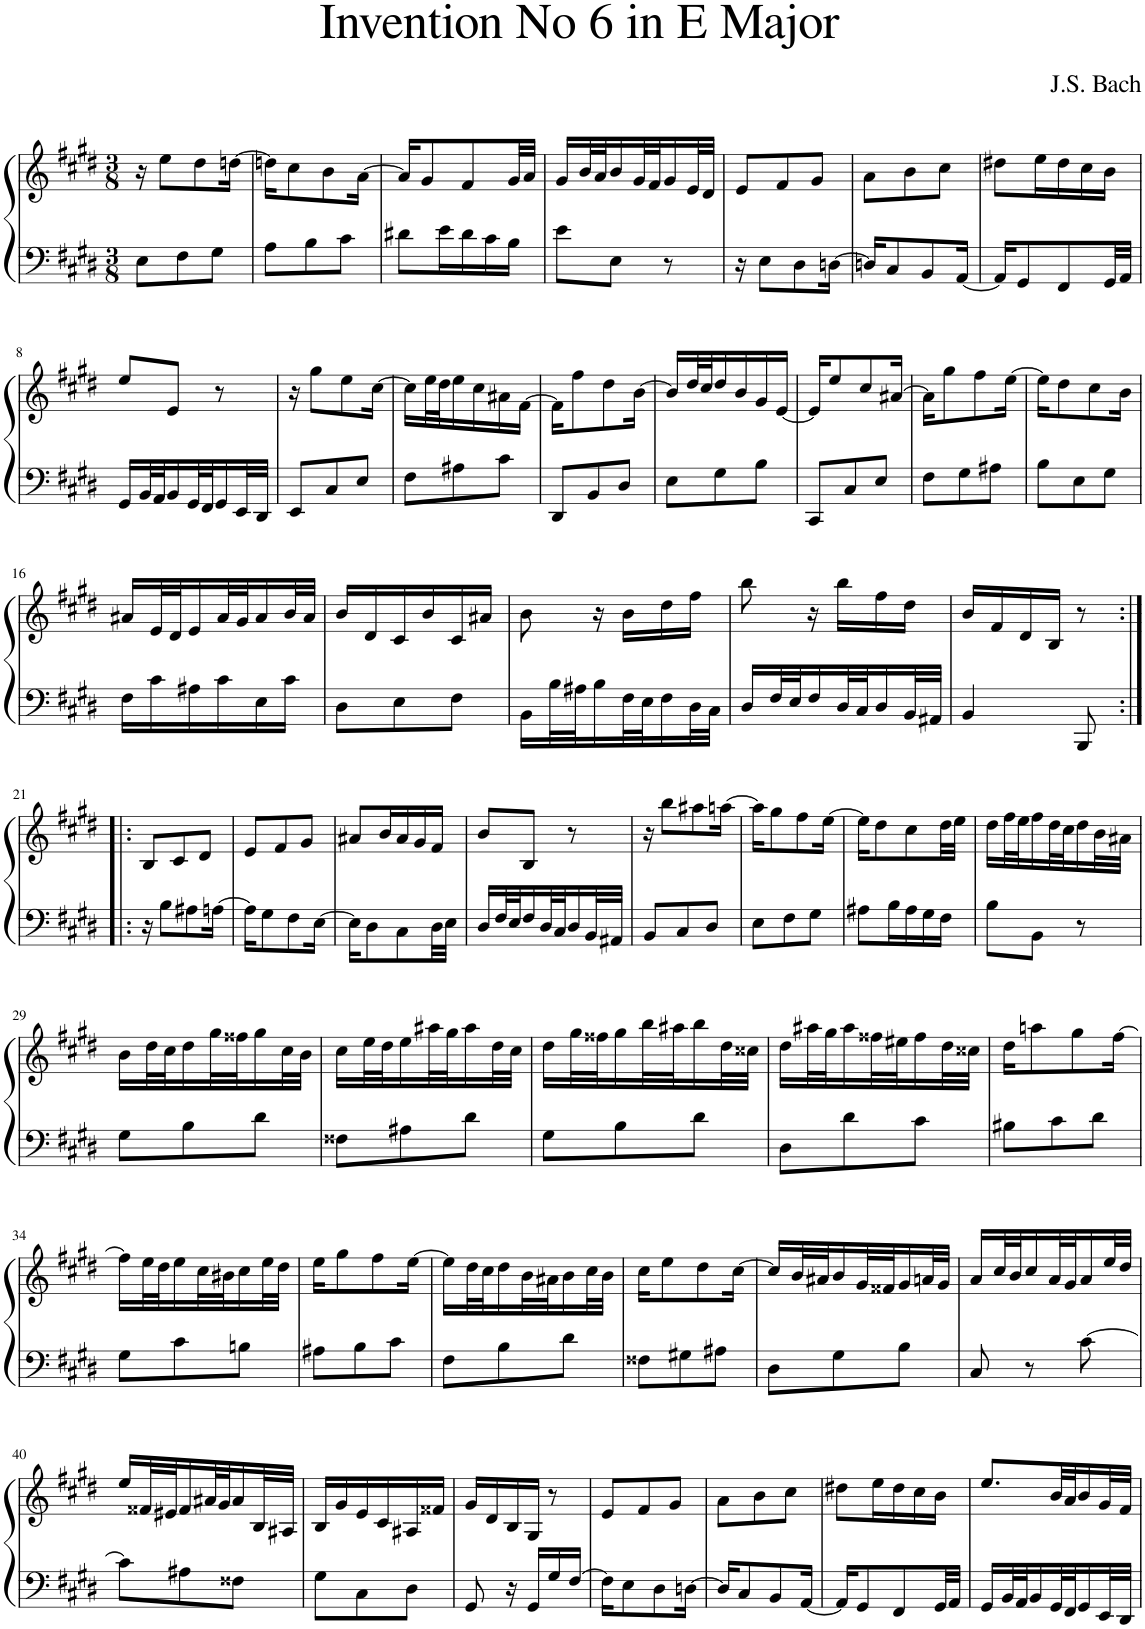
**kern	**kern
*part1	*part1
*staff2	*staff1
*I"Piano	*
*I'Pno.	*
*clefF4	*clefG2
*k[f#c#g#d#]	*k[f#c#g#d#]
*M3/8	*M3/8
=1	=1
8E\L	16r
.	8ee\L
8F#\	.
.	8dd#\
8G#\J	.
.	[16ddn\Jk
=2	=2
8A\L	16ddn\KL]
.	8cc#\
8B\	.
.	8b\
8c#\J	.
.	[16a\Jk
=3	=3
8d#X\L	16a/KL]
.	8g#/
16e\L	.
16d#\	8f#/
16c#\	.
16B\JJ	32g#/LL
.	32a/JJJ
=4	=4
8e\L	16g#/LL
.	32b/L
.	32a/J
8E\J	16b/
.	32g#/L
.	32f#/J
8r	16g#/
.	32e/L
.	32d#/JJJ
=5	=5
16r	8e/L
8E\L	.
.	8f#/
8D#\	.
.	8g#/J
[16Dn\Jk	.
=6	=6
16Dn/KL]	8a\L
8C#/	.
.	8b\
8BB/	.
.	8cc#\J
[16AA/Jk	.
=7	=7
16AA/KL]	8dd#X\L
8GG#/	.
.	16ee\L
8FF#/	16dd#\
.	16cc#\
32GG#/LL	16b\JJ
32AA/JJJ	.
!!LO:LB:g=z
=8	=8
16GG#/LL	8ee/L
32BB/L	.
32AA/J	.
16BB/	8e/J
32GG#/L	.
32FF#/J	.
16GG#/	8r
32EE/L	.
32DD#/JJJ	.
=9	=9
8EE/L	16r
.	8gg#\L
8C#/	.
.	8ee\
8E/J	.
.	[16cc#\Jk
=10	=10
8F#\L	16cc#\LL]
.	32ee\L
.	32dd#\J
8A#X\	16ee\
.	16cc#\
8c#\J	16a#X\
.	[16f#\JJ
=11	=11
8DD#/L	16f#\KL]
.	8ff#\
8BB/	.
.	8dd#\
8D#/J	.
.	[16b\Jk
=12	=12
8E\L	16b/LL]
.	32dd#/L
.	32cc#/J
8G#\	16dd#/
.	16b/
8B\J	16g#/
.	[16e/JJ
=13	=13
8CC#/L	16e/KL]
.	8ee/
8C#/	.
.	8cc#/
8E/J	.
.	[16a#X/Jk
=14	=14
8F#\L	16a#\KL]
.	8gg#\
8G#\	.
.	8ff#\
8A#X\J	.
.	[16ee\Jk
=15	=15
8B\L	16ee\KL]
.	8dd#\
8E\	.
.	8cc#\
8G#\J	.
.	16b\Jk
!!LO:LB:g=z
=16	=16
16F#\LL	16a#X/LL
16c#\	32e/L
.	32d#/J
16A#X\	16e/
16c#\	32a#/L
.	32g#/J
16E\	16a#/
16c#\JJ	32b/L
.	32a#/JJJ
=17	=17
8D#\L	16b/LL
.	16d#/
8E\	16c#/
.	16b/
8F#\J	16c#/
.	16a#X/JJ
=18	=18
16BB\LL	8b\
32B\L	.
32A#X\J	.
16B\	16r
32F#\L	16b\LL
32E\J	.
16F#\	16dd#\
32D#\L	16ff#\JJ
32C#\JJJ	.
=19	=19
16D#/LL	8bb\
32F#/L	.
32E/J	.
16F#/	16r
32D#/L	16bb\LL
32C#/J	.
16D#/	16ff#\
32BB/L	16dd#\JJ
32AA#X/JJJ	.
=20	=20
4BB/	16b/LL
.	16f#/
.	16d#/
.	16B/JJ
8BBB/	8r
!!LO:LB:g=z
=21:|!|:	=21:|!|:
16r	8B/L
8B\L	.
.	8c#/
8A#X\	.
.	8d#/J
[16An\Jk	.
=22	=22
16A\KL]	8e/L
8G#\	.
.	8f#/
8F#\	.
.	8g#/J
[16E\Jk	.
=23	=23
16E\KL]	8a#X/L
8D#\	.
.	16b/L
8C#\	16a#/
.	16g#/
32D#\LL	16f#/JJ
32E\JJJ	.
=24	=24
16D#/LL	8b/L
32F#/L	.
32E/J	.
16F#/	8B/J
32D#/L	.
32C#/J	.
16D#/	8r
32BB/L	.
32AA#X/JJJ	.
=25	=25
8BB/L	16r
.	8bb\L
8C#/	.
.	8aa#X\
8D#/J	.
.	[16aan\Jk
=26	=26
8E\L	16aa\KL]
.	8gg#\
8F#\	.
.	8ff#\
8G#\J	.
.	[16ee\Jk
=27	=27
8A#X\L	16ee\KL]
.	8dd#\
16B\L	.
16A#\	8cc#\
16G#\	.
16F#\JJ	32dd#\LL
.	32ee\JJJ
=28	=28
8B\L	16dd#\LL
.	32ff#\L
.	32ee\J
8BB\J	16ff#\
.	32dd#\L
.	32cc#\J
8r	16dd#\
.	32b\L
.	32a#X\JJJ
!!LO:LB:g=z
=29	=29
8G#\L	16b\LL
.	32dd#\L
.	32cc#\J
8B\	16dd#\
.	32gg#\L
.	32ff##X\J
8d#\J	16gg#\
.	32cc#\L
.	32b\JJJ
=30	=30
8F##X\L	16cc#\LL
.	32ee\L
.	32dd#\J
8A#X\	16ee\
.	32aa#X\L
.	32gg#\J
8d#\J	16aa#\
.	32dd#\L
.	32cc#\JJJ
=31	=31
8G#\L	16dd#\LL
.	32gg#\L
.	32ff##X\J
8B\	16gg#\
.	32bb\L
.	32aa#X\J
8d#\J	16bb\
.	32dd#\L
.	32cc##X\JJJ
=32	=32
8D#\L	16dd#\LL
.	32aa#X\L
.	32gg#\J
8d#\	16aa#\
.	32ff##X\L
.	32ee#X\J
8c#\J	16ff##\
.	32dd#\L
.	32cc##X\JJJ
=33	=33
8B#X\L	16dd#\KL
.	8aan\
8c#\	.
.	8gg#\
8d#\J	.
.	[16ff#\Jk
!!LO:LB:g=z
=34	=34
8G#\L	16ff#\LL]
.	32ee\L
.	32dd#\J
8c#\	16ee\
.	32cc#\L
.	32b#X\J
8Bn\J	16cc#\
.	32ee\L
.	32dd#\JJJ
=35	=35
8A#X\L	16ee\KL
.	8gg#\
8B\	.
.	8ff#\
8c#\J	.
.	[16ee\Jk
=36	=36
8F#\L	16ee\LL]
.	32dd#\L
.	32cc#\J
8B\	16dd#\
.	32b\L
.	32a#X\J
8d#\J	16b\
.	32cc#\L
.	32b\JJJ
=37	=37
8F##X\L	16cc#\KL
.	8ee\
8G#X\	.
.	8dd#\
8A#X\J	.
.	[16cc#\Jk
=38	=38
8D#\L	16cc#/LL]
.	32b/L
.	32a#X/J
8G#\	16b/
.	32g#/L
.	32f##X/J
8B\J	16g#/
.	32an/L
.	32g#/JJJ
=39	=39
8C#/	16a/LL
.	32cc#/L
.	32b/J
8r	16cc#/
.	32a/L
.	32g#/J
[8c#\	16a/
.	32ee/L
.	32dd#/JJJ
!!LO:LB:g=z
=40	=40
8c#\L]	16ee/LL
.	32f##X/L
.	32e#X/J
8A#X\	16f##/
.	32a#X/L
.	32g#/J
8F##X\J	16a#/
.	32B/L
.	32A#X/JJJ
=41	=41
8G#\L	16B/LL
.	16g#/
8C#\	16e/
.	16c#/
8D#\J	16A#X/
.	16f##X/JJ
=42	=42
8GG#/	16g#/LL
.	16d#/
16r	16B/
16GG#/LL	16G#/JJ
16G#/	8r
[16F#/JJ	.
=43	=43
16F#\KL]	8e/L
8E\	.
.	8f#/
8D#\	.
.	8g#/J
[16Dn\Jk	.
=44	=44
16D/KL]	8a\L
8C#/	.
.	8b\
8BB/	.
.	8cc#\J
[16AA/Jk	.
=45	=45
16AA/KL]	8dd#X\L
8GG#/	.
.	16ee\L
8FF#/	16dd#\
.	16cc#\
32GG#/LL	16b\JJ
32AA/JJJ	.
=46	=46
16GG#/LL	8.ee/L
32BB/L	.
32AA/J	.
16BB/	.
32GG#/L	32b/LL
32FF#/J	32a/J
16GG#/	16b/
32EE/L	32g#/L
32DD#/JJJ	32f#/JJJ
=	=
*-	*-
